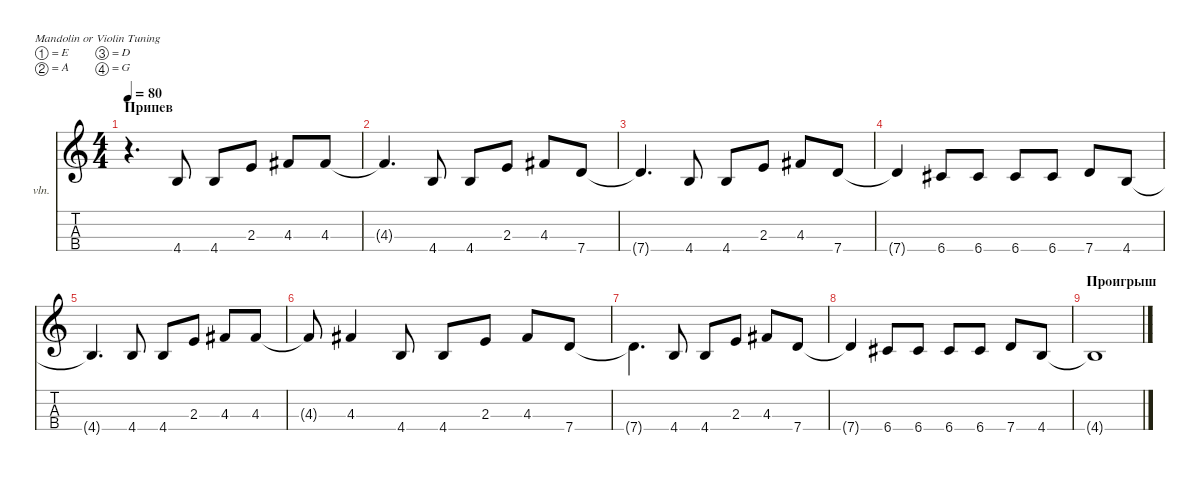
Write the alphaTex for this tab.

\defaultSystemsLayout 4
\hideDynamics
\bracketExtendMode nobrackets
\firstSystemTrackNameOrientation horizontal
\otherSystemsTrackNameOrientation horizontal
\track ("Violin" "vln.") {instrument violin}
\staff {score tabs}
\tuning (E5 A4 D4 G3)
\ts (4 4)
\section ("" "Припев")
\tempo 80
\clef g2
\ks c
r.4{d dy mf beam Down} 4.4.8{beam Up} 4.4.8{beam Up} 2.3.8{beam Up} 4.3{acc #}.8{beam Up} 4.3{acc #}.8{beam Up} |
4.3{t acc #}.4{d beam Up} 4.4.8{beam Up} 4.4.8{beam Up} 2.3.8{beam Up} 4.3{acc #}.8{beam Up} 7.4.8{beam Up} |
7.4{t}.4{d beam Up} 4.4.8{beam Up} 4.4.8{beam Up} 2.3.8{beam Up} 4.3{acc #}.8{beam Up} 7.4.8{beam Up} |
7.4{t}.4{beam Up} 6.4{acc #}.8{beam Up} 6.4{acc #}.8{beam Up} 6.4{acc #}.8{beam Up} 6.4{acc #}.8{beam Up} 7.4.8{beam Up} 4.4.8{beam Up} |
4.4{t}.4{d beam Up} 4.4.8{beam Up} 4.4.8{beam Up} 2.3.8{beam Up} 4.3{acc #}.8{beam Up} 4.3{acc #}.8{beam Up} |
4.3{t acc #}.8{beam Up} 4.3{acc #}.4{beam Up} 4.4.8{beam Up} 4.4.8{beam Up} 2.3.8{beam Up} 4.3{acc #}.8{beam Up} 7.4.8{beam Up} |
7.4{t}.4{d beam Down} 4.4.8{beam Up} 4.4.8{beam Up} 2.3.8{beam Up} 4.3{acc #}.8{beam Up} 7.4.8{beam Up} |
7.4{t}.4{beam Up} 6.4{acc #}.8{beam Up} 6.4{acc #}.8{beam Up} 6.4{acc #}.8{beam Up} 6.4{acc #}.8{beam Up} 7.4.8{beam Up} 4.4.8{beam Up} |
\section ("" "Проигрыш")
4.4{t}.1{beam Up}
